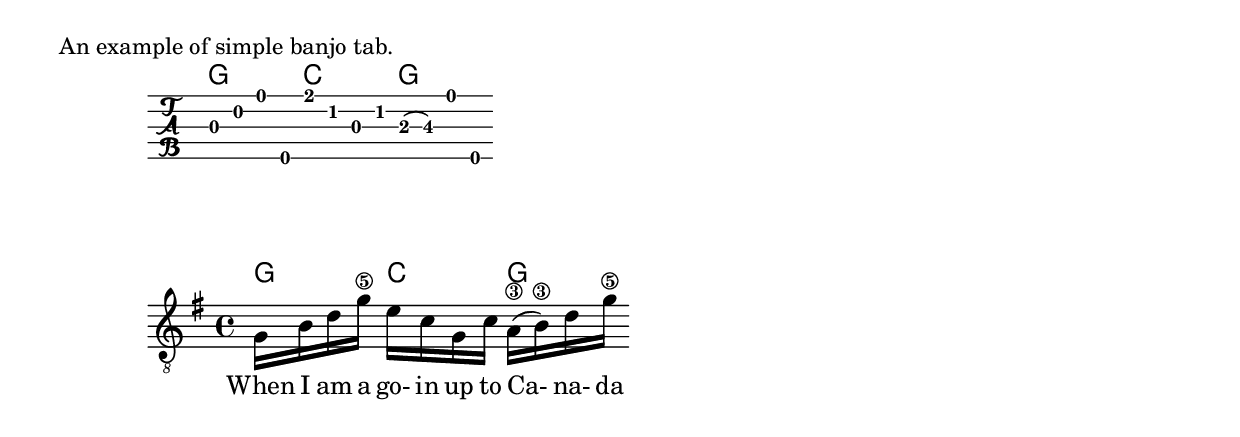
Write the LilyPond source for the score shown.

\version "2.8"
\include "english.ly"
\markup {
  "An example of simple banjo tab."
}
\paper {
 ragged-right = ##t
}

% Here we define the notes that make up the melody, their duration,
% and lilypond will write them out in tab for us. Note- it doesn't work in 
% the other direction ! 
% We include which octave a note like so: g'
% We include the string number like so :  g'\5
% We indicate a hammer-on or pull-off with a slur: a( b\3)
% We indicate right hand fingers: g'-T
% We dont need to specify which fret, the program determines that from the 
% pitch, and if we gave it a string, it uses that as well
melody = { g16 b d' g'\5         e' c' g c'
          a\3(  b\3) d' g'\5
}

% Here we show the chord structure of what's being played
chordpart = \chords { g4 c4 g4 }

% Here we add some lyrics. Note: any slurs do not by default take up 
% multiple syllables
lyricpart = \lyricmode { 
  When I am a     go- in up to 
  Ca- na- da      
}

\score {
% We display the chordpart simultaneously with, and on top of, the tab
% using the << and >> markers
<<
  \chordpart
  \new TabStaff {
    \set TabStaff.tablatureFormat = #fret-number-tablature-format-banjo
    \set TabStaff.stringTunings = #banjo-open-g-tuning

    % keep beaming horizontal, and below the staff 
    \override Beam #'positions = #'(-4.2 . -4.2)
    \melody
  }
>>
}

\markup { \hspace #1.0 }

% We also display the music (and chords) on a normal staff
% We start it in a new Score to indicate the two staves are not 
% related (like a treble/bass pair for piano)
\score {
<<
  \chordpart
  \new Staff {
    \set Staff.midiInstrument = #"banjo"
    \key g \major
    \clef "treble_8"
    <<
      \new Voice = "one" { \melody }
      \new Lyrics \lyricsto "one" \lyricpart
    >>   
  }
>>
} 